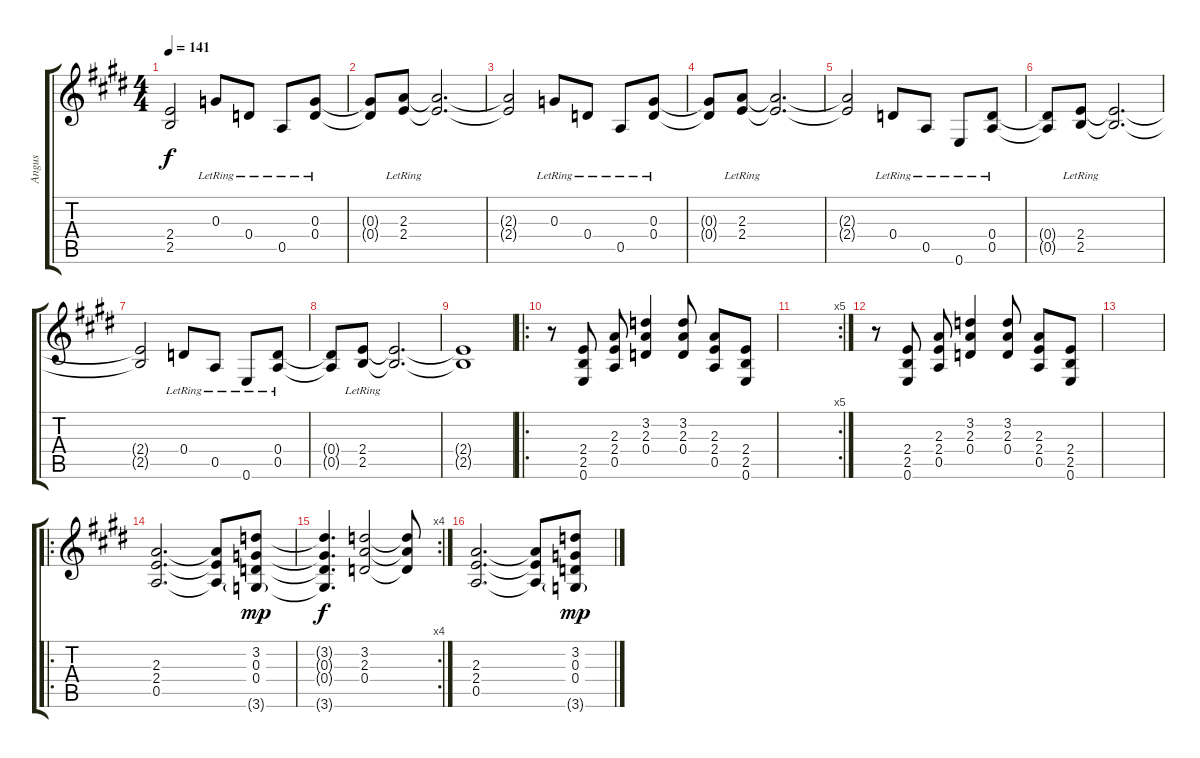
\track ("Angus" "Angus") {instrument overdrivenguitar}
\staff {score tabs}
\tuning (E4 B3 G3 D3 A2 E2) {hide}
\ts (4 4)
\tempo 141
\clef g2
\ks e
(2.4{t} 2.5{t}).2{dy f} 0.3{lr}.8 0.4{lr}.8 0.5{lr}.8 (0.3{lr} 0.4{lr}).8 |
(0.3{t} 0.4{t}).8 (2.3{lr} 2.4{lr}).8 (2.3{t} 2.4{t}).2{d} |
(2.3{t} 2.4{t}).2 0.3{lr}.8 0.4{lr}.8 0.5{lr}.8 (0.3{lr} 0.4{lr}).8 |
(0.3{t} 0.4{t}).8 (2.3{lr} 2.4{lr}).8 (2.3{t} 2.4{t}).2{d} |
(2.3{t} 2.4{t}).2 0.4{lr}.8 0.5{lr}.8 0.6{lr}.8 (0.4{lr} 0.5{lr}).8 |
(0.4{t} 0.5{t}).8 (2.4{lr} 2.5).8 (2.4{t} 2.5{t}).2{d} |
(2.4{t} 2.5{t}).2 0.4{lr}.8 0.5{lr}.8 0.6{lr}.8 (0.4{lr} 0.5{lr}).8 |
(0.4{t} 0.5{t}).8 (2.4{lr} 2.5{lr}).8 (2.4{t} 2.5{t}).2{d} |
(2.4{t} 2.5{t}).1 |
\ro
r.8 (2.4 2.5 0.6).8 (2.3 2.4 0.5).8 (3.2 2.3 0.4).4 (3.2 2.3 0.4).8 (2.3 2.4 0.5).8 (2.4 2.5 0.6).8 |
\rc 5
|
r.8 (2.4 2.5 0.6).8 (2.3 2.4 0.5).8 (3.2 2.3 0.4).4 (3.2 2.3 0.4).8 (2.3 2.4 0.5).8 (2.4 2.5 0.6).8 |
|
\ro
(2.3 2.4 0.5).2{d} (2.3{t} 2.4{t} 0.5{t}).8 (3.2 0.3 0.4 3.6{g}).8{dy mp} |
\rc 4
(3.2{t} 0.3{t} 0.4{t} 3.6{t}).4{d dy f} (3.2 2.3 0.4).2 (3.2{t} 2.3{t} 0.4{t}).8 |
(2.3 2.4 0.5).2{d} (2.3{t} 2.4{t} 0.5{t}).8 (3.2 0.3 0.4 3.6{g}).8{dy mp}
